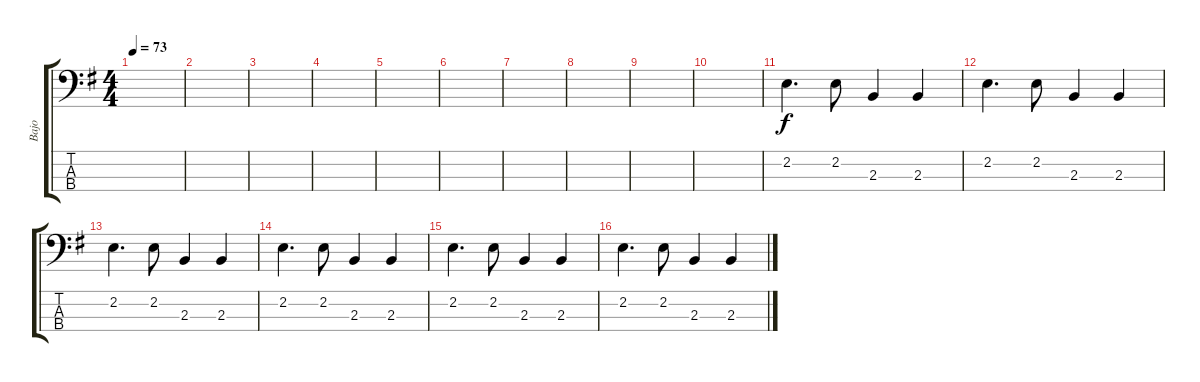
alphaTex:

\track ("Bajo" "Bajo") {instrument electricbassfinger}
\staff {score tabs}
\tuning (G2 D2 A1 E1) {hide}
\ts (4 4)
\tempo 73
\clef f4
\ks eminor
|
|
|
|
|
|
|
|
|
|
2.2.4{d} 2.2.8 2.3.4 2.3.4 |
2.2.4{d} 2.2.8 2.3.4 2.3.4 |
2.2.4{d} 2.2.8 2.3.4 2.3.4 |
2.2.4{d} 2.2.8 2.3.4 2.3.4 |
2.2.4{d} 2.2.8 2.3.4 2.3.4 |
2.2.4{d} 2.2.8 2.3.4 2.3.4
